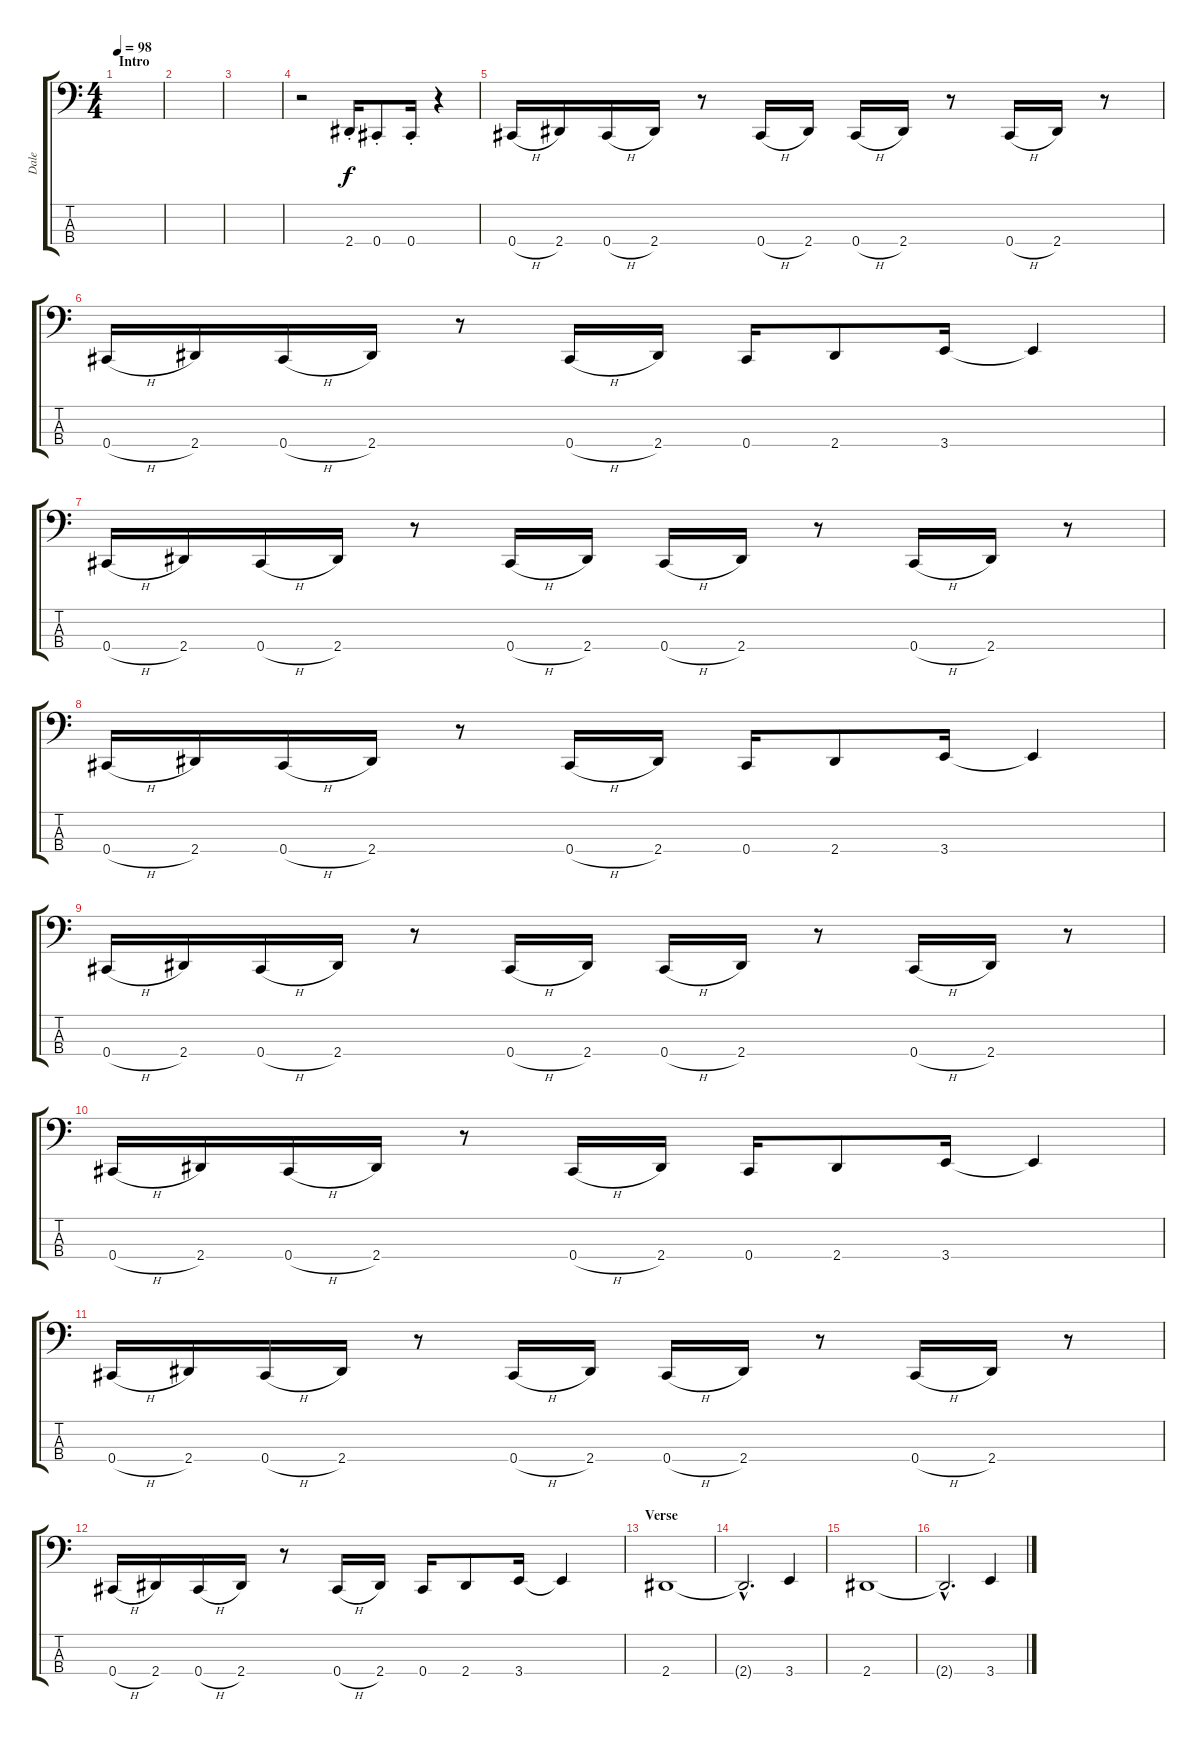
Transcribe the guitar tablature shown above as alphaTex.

\track ("Dale" "Dale") {instrument electricbassfinger}
\staff {score tabs}
\tuning (Gb2 Db2 Ab1 Db1) {hide}
\ts (4 4)
\section ("" "Intro")
\tempo 98
\clef f4
\ks c
|
|
|
r.2 2.4{st}.16 0.4{st}.8 0.4{st}.16 r.4 |
0.4{h}.16 2.4.16 0.4{h}.16 2.4.16 r.8 0.4{h}.16 2.4.16 0.4{h}.16 2.4.16 r.8 0.4{h}.16 2.4.16 r.8 |
0.4{h}.16 2.4.16 0.4{h}.16 2.4.16 r.8 0.4{h}.16 2.4.16 0.4.16 2.4.8 3.4.16 3.4{t}.4 |
0.4{h}.16 2.4.16 0.4{h}.16 2.4.16 r.8 0.4{h}.16 2.4.16 0.4{h}.16 2.4.16 r.8 0.4{h}.16 2.4.16 r.8 |
0.4{h}.16 2.4.16 0.4{h}.16 2.4.16 r.8 0.4{h}.16 2.4.16 0.4.16 2.4.8 3.4.16 3.4{t}.4 |
0.4{h}.16 2.4.16 0.4{h}.16 2.4.16 r.8 0.4{h}.16 2.4.16 0.4{h}.16 2.4.16 r.8 0.4{h}.16 2.4.16 r.8 |
0.4{h}.16 2.4.16 0.4{h}.16 2.4.16 r.8 0.4{h}.16 2.4.16 0.4.16 2.4.8 3.4.16 3.4{t}.4 |
0.4{h}.16 2.4.16 0.4{h}.16 2.4.16 r.8 0.4{h}.16 2.4.16 0.4{h}.16 2.4.16 r.8 0.4{h}.16 2.4.16 r.8 |
0.4{h}.16 2.4.16 0.4{h}.16 2.4.16 r.8 0.4{h}.16 2.4.16 0.4.16 2.4.8 3.4.16 3.4{t}.4 |
\section ("" "Verse")
2.4.1 |
2.4{hac t}.2{d} 3.4.4 |
2.4.1 |
2.4{hac t}.2{d} 3.4.4
